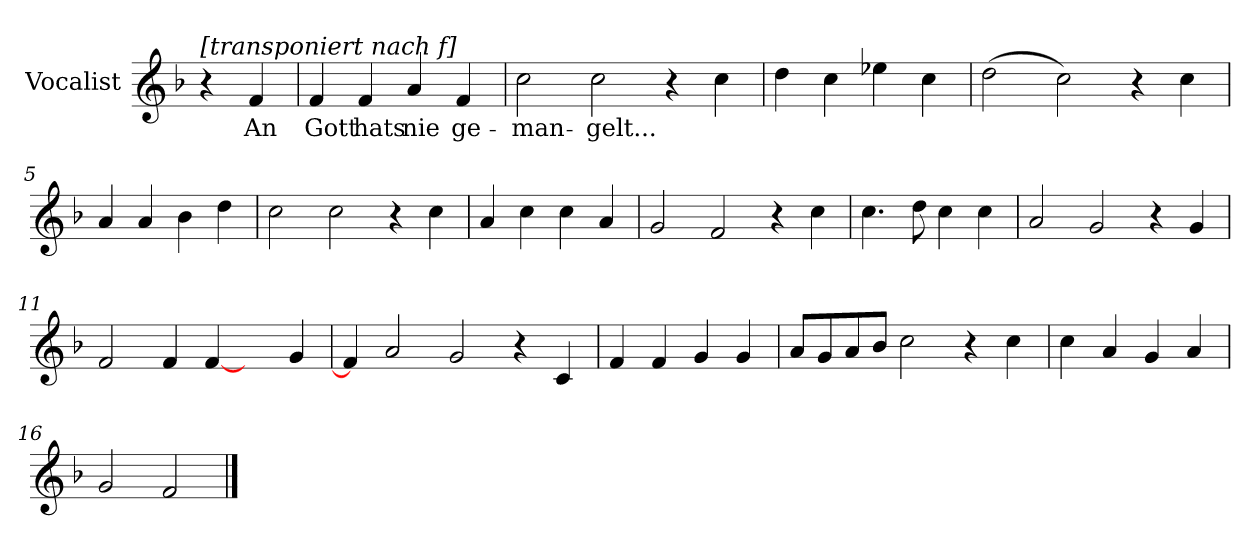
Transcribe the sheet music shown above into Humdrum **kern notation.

**kern	**text
*part1	*part1
*staff1	*staff1
*I"Vocalist	*
*k[b-]	*
*F:	*
=	=
!LO:TX:a:t=[transponiert nach f]	!
4r	.
4f	An
=1	=1
4f	Gott
4f	hats
4a	nie
4f	ge-
=2	=2
2cc	-man-
2cc	-gelt...
4r	.
4cc	.
=3	=3
4dd	.
4cc	.
4ee-X	.
4cc	.
=4	=4
(2dd	.
2cc)	.
4r	.
4cc	.
=5	=5
4a	.
4a	.
4b-	.
4dd	.
=6	=6
2cc	.
2cc	.
4r	.
4cc	.
=7	=7
4a	.
4cc	.
4cc	.
4a	.
=8	=8
2g	.
2f	.
4r	.
4cc	.
=9	=9
4.cc	.
8dd	.
4cc	.
4cc	.
=10	=10
2a	.
2g	.
4r	.
4g	.
=11	=11
2f	.
4f	.
[4f	.
4ryy	.
4g	.
=12	=12
4f]	.
2a	.
2g	.
4r	.
4c	.
=13	=13
4f	.
4f	.
4g	.
4g	.
=14	=14
8aL	.
8g	.
8a	.
8b-J	.
2cc	.
4r	.
4cc	.
=15	=15
4cc	.
4a	.
4g	.
4a	.
=16	=16
2g	.
2f	.
==	==
*-	*-
